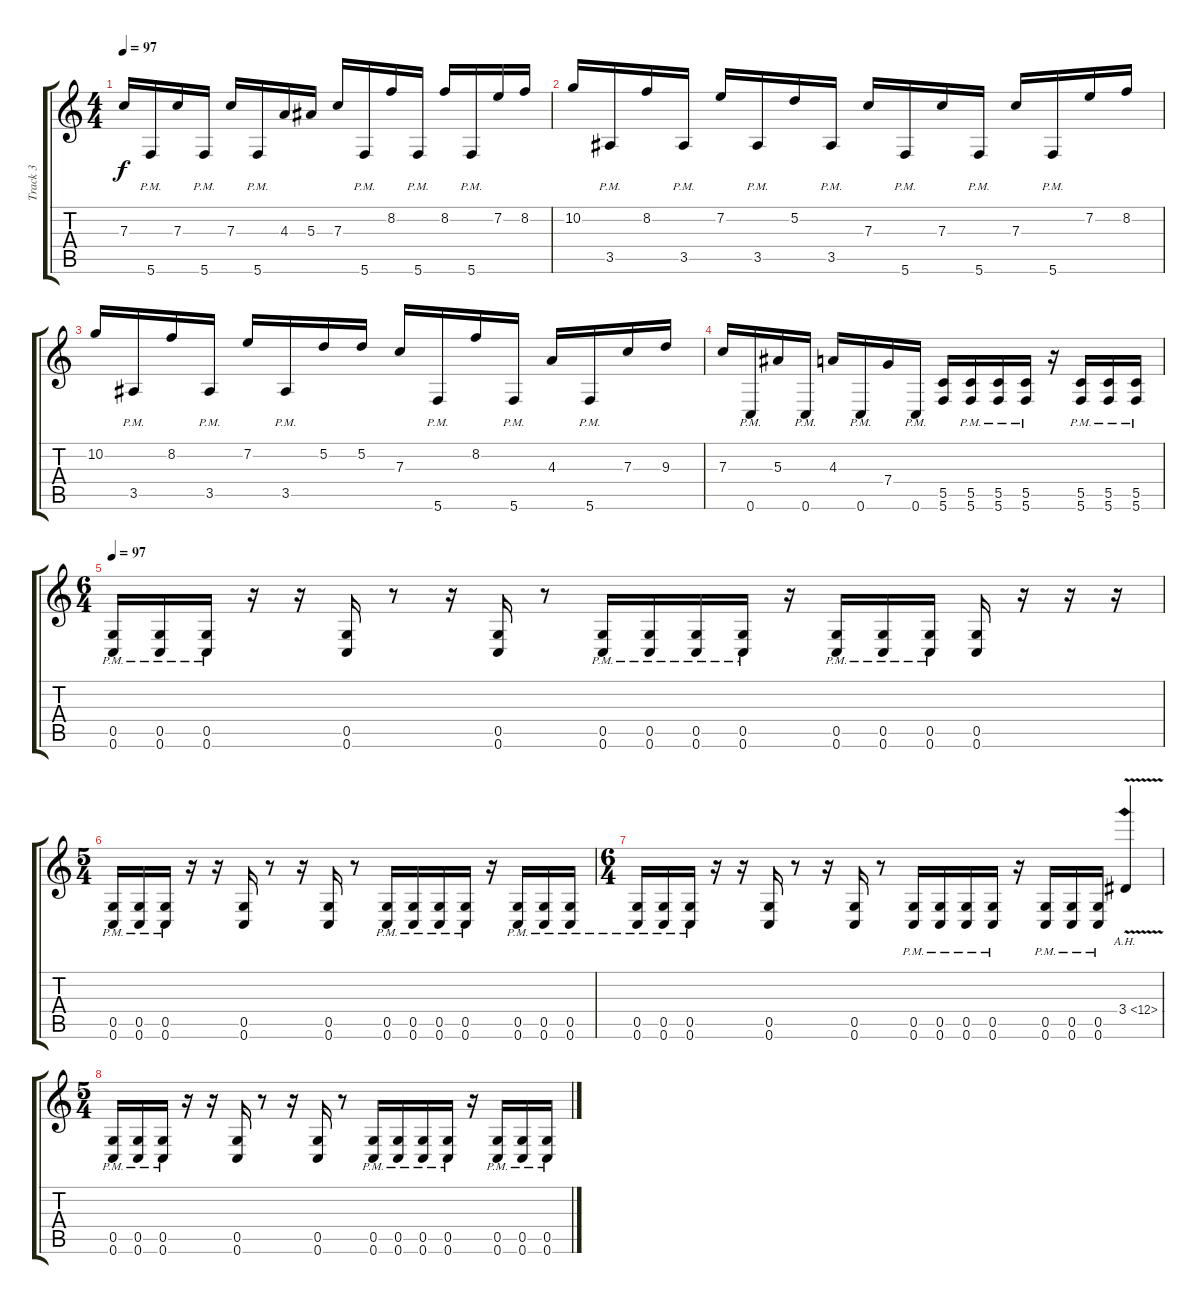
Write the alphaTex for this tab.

\track ("Track 3" "Track 3") {instrument distortionguitar}
\staff {score tabs}
\tuning (D4 A3 F3 C3 G2 C2) {hide}
\ts (4 4)
\tempo 97
\clef g2
\ks c
7.3.16{dy f} 5.6{pm}.16 7.3.16 5.6{pm}.16 7.3.16 5.6{pm}.16 4.3.16 5.3.16 7.3.16 5.6{pm}.16 8.2.16 5.6{pm}.16 8.2.16 5.6{pm}.16 7.2.16 8.2.16 |
10.2.16 3.5{pm}.16 8.2.16 3.5{pm}.16 7.2.16 3.5{pm}.16 5.2.16 3.5{pm}.16 7.3.16 5.6{pm}.16 7.3.16 5.6{pm}.16 7.3.16 5.6{pm}.16 7.2.16 8.2.16 |
10.2.16 3.5{pm}.16 8.2.16 3.5{pm}.16 7.2.16 3.5{pm}.16 5.2.16 5.2.16 7.3.16 5.6{pm}.16 8.2.16 5.6{pm}.16 4.3.16 5.6{pm}.16 7.3.16 9.3.16 |
7.3.16 0.6{pm}.16 5.3.16 0.6{pm}.16 4.3.16 0.6{pm}.16 7.4.16 0.6{pm}.16 (5.5 5.6).16 (5.5{pm} 5.6{pm}).16 (5.5{pm} 5.6{pm}).16 (5.5{pm} 5.6{pm}).16 r.16 (5.5{pm} 5.6{pm}).16 (5.5{pm} 5.6{pm}).16 (5.5{pm} 5.6{pm}).16 |
\ts (6 4)
\tempo 97
(0.5{pm} 0.6{pm}).16 (0.5{pm} 0.6{pm}).16 (0.5{pm} 0.6{pm}).16 r.16 r.16 (0.5 0.6).16 r.8 r.16 (0.5 0.6).16 r.8 (0.5{pm} 0.6{pm}).16 (0.5{pm} 0.6{pm}).16 (0.5{pm} 0.6{pm}).16 (0.5{pm} 0.6{pm}).16 r.16 (0.5{pm} 0.6{pm}).16 (0.5{pm} 0.6{pm}).16 (0.5{pm} 0.6{pm}).16 (0.5 0.6).16 r.16 r.16 r.16 |
\ts (5 4)
(0.5{pm} 0.6{pm}).16 (0.5{pm} 0.6{pm}).16 (0.5{pm} 0.6{pm}).16 r.16 r.16 (0.5 0.6).16 r.8 r.16 (0.5 0.6).16 r.8 (0.5{pm} 0.6{pm}).16 (0.5{pm} 0.6{pm}).16 (0.5{pm} 0.6{pm}).16 (0.5{pm} 0.6{pm}).16 r.16 (0.5{pm} 0.6{pm}).16 (0.5{pm} 0.6{pm}).16 (0.5{pm} 0.6{pm}).16 |
\ts (6 4)
(0.5{pm} 0.6{pm}).16 (0.5{pm} 0.6{pm}).16 (0.5{pm} 0.6{pm}).16 r.16 r.16 (0.5 0.6).16 r.8 r.16 (0.5 0.6).16 r.8 (0.5{pm} 0.6{pm}).16 (0.5{pm} 0.6{pm}).16 (0.5{pm} 0.6{pm}).16 (0.5{pm} 0.6{pm}).16 r.16 (0.5{pm} 0.6{pm}).16 (0.5{pm} 0.6{pm}).16 (0.5{pm} 0.6{pm}).16 3.4{ah 9 v}.4 |
\ts (5 4)
(0.5{pm} 0.6{pm}).16 (0.5{pm} 0.6{pm}).16 (0.5{pm} 0.6{pm}).16 r.16 r.16 (0.5 0.6).16 r.8 r.16 (0.5 0.6).16 r.8 (0.5{pm} 0.6{pm}).16 (0.5{pm} 0.6{pm}).16 (0.5{pm} 0.6{pm}).16 (0.5{pm} 0.6{pm}).16 r.16 (0.5{pm} 0.6{pm}).16 (0.5{pm} 0.6{pm}).16 (0.5{pm} 0.6{pm}).16
